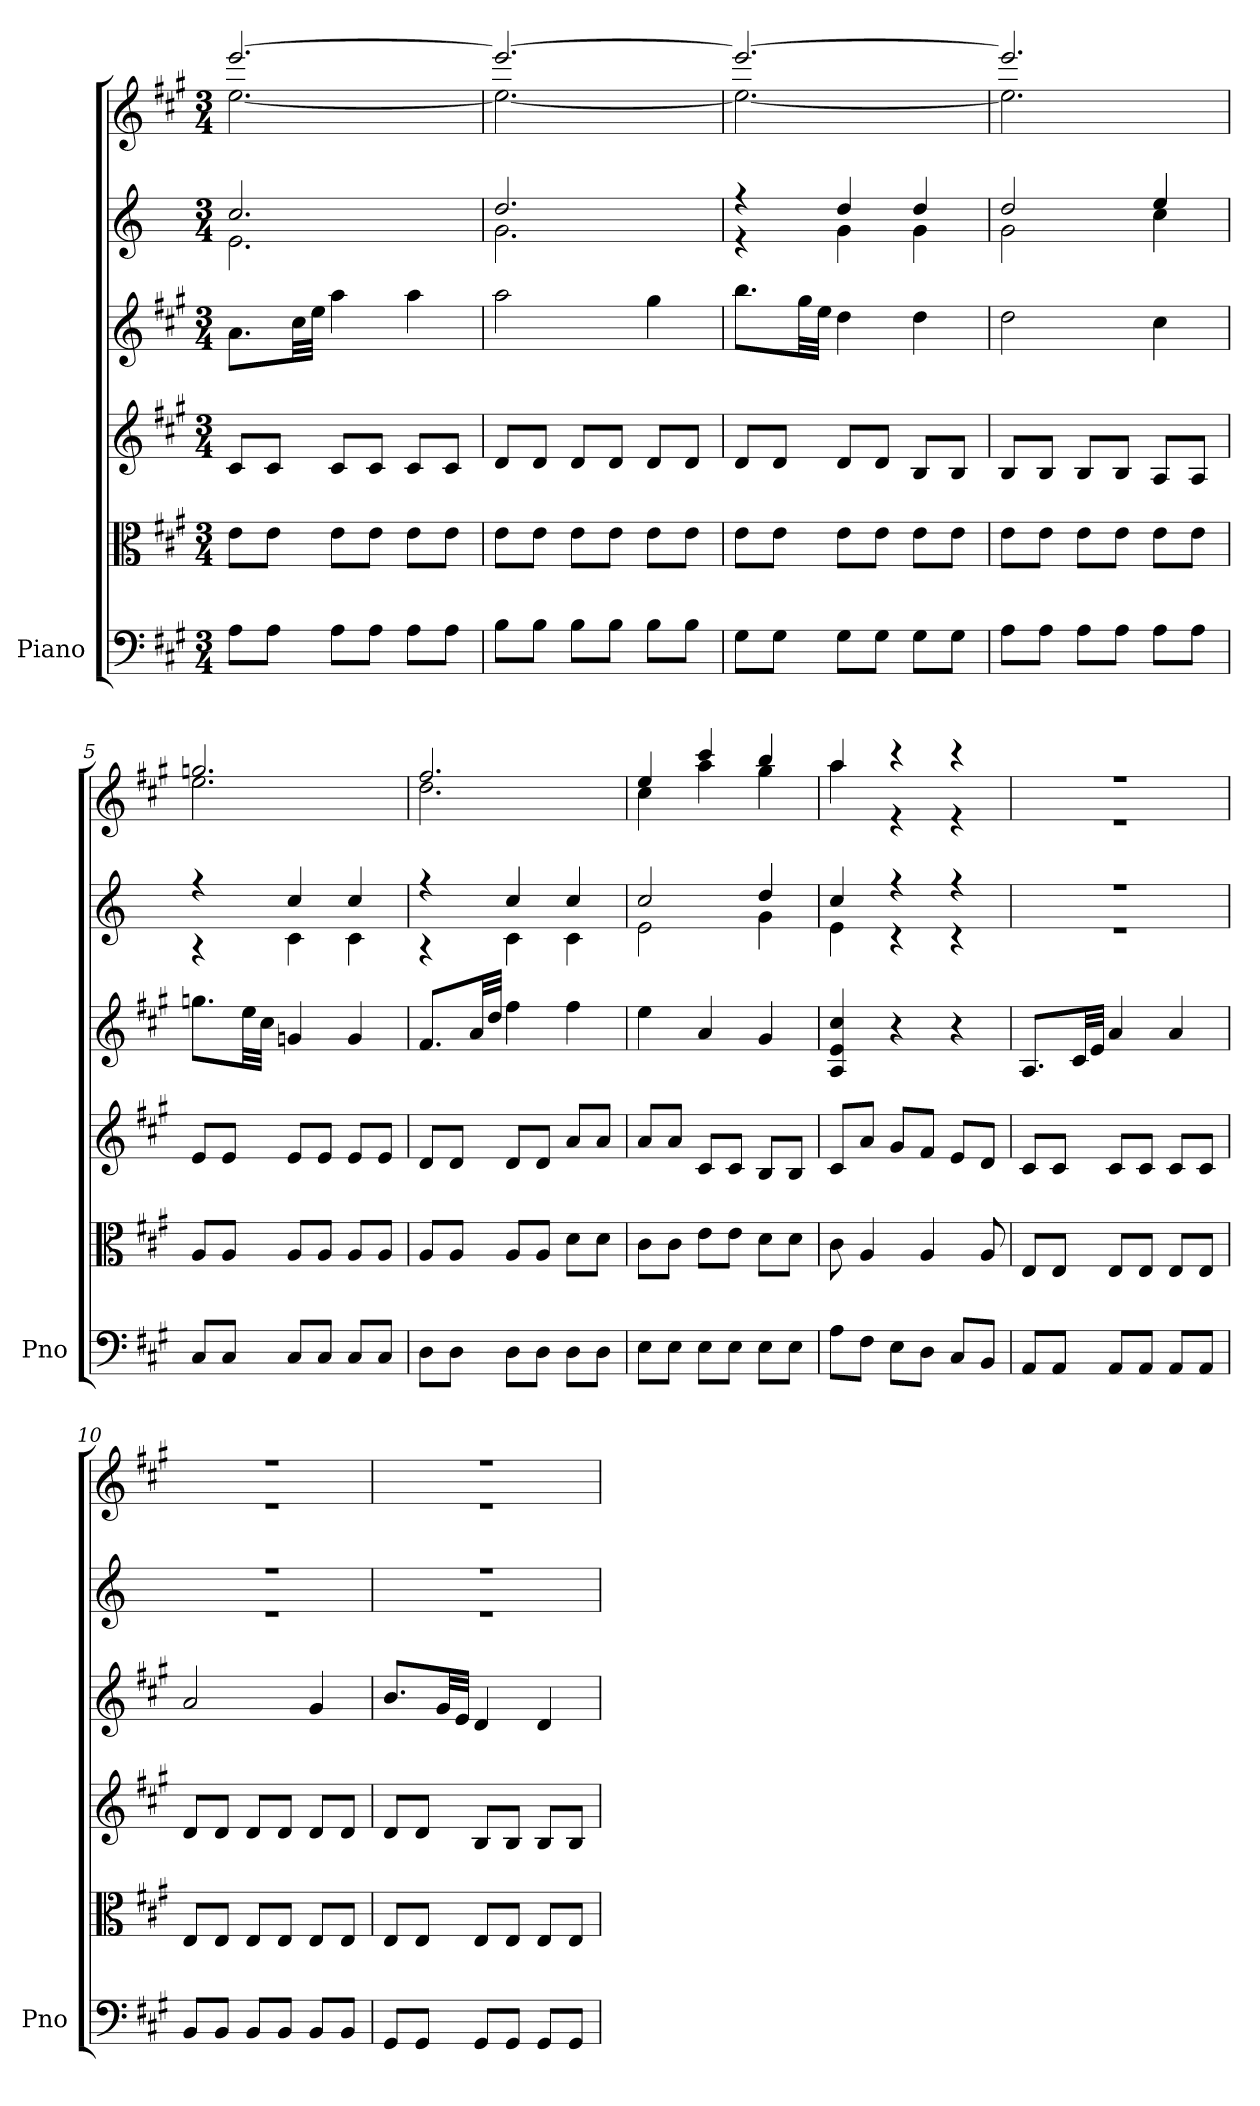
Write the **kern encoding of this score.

**kern	**kern	**kern	**kern	**kern	**kern
*part1	*part1	*part1	*part1	*part1	*part1
*staff6	*staff5	*staff4	*staff3	*staff2	*staff1
*I"Piano	*	*	*	*	*
*I'Pno	*	*	*	*	*
*clefF4	*clefC3	*	*	*	*
*k[f#c#g#]	*k[f#c#g#]	*k[f#c#g#]	*k[f#c#g#]	*k[]	*k[f#c#g#]
*A:	*A:	*A:	*A:	*C:	*A:
*M3/4	*M3/4	*M3/4	*M3/4	*M3/4	*M3/4
=1	=1	=1	=1	=1	=1
*	*	*	*	*^	*^
8A\L	8e\L	8c#/L	8.a\L	2.cc/	2.e\	[2.eee/	[2.ee\
8A\J	8e\J	8c#/J	.	.	.	.	.
.	.	.	32cc#\LL	.	.	.	.
.	.	.	32ee\JJJ	.	.	.	.
8A\L	8e\L	8c#/L	4aa\	.	.	.	.
8A\J	8e\J	8c#/J	.	.	.	.	.
8A\L	8e\L	8c#/L	4aa\	.	.	.	.
8A\J	8e\J	8c#/J	.	.	.	.	.
=2	=2	=2	=2	=2	=2	=2	=2
8B\L	8e\L	8d/L	2aa\	2.dd/	2.g\	2.eee/_	2.ee\_
8B\J	8e\J	8d/J	.	.	.	.	.
8B\L	8e\L	8d/L	.	.	.	.	.
8B\J	8e\J	8d/J	.	.	.	.	.
8B\L	8e\L	8d/L	4gg#\	.	.	.	.
8B\J	8e\J	8d/J	.	.	.	.	.
=3	=3	=3	=3	=3	=3	=3	=3
8G#\L	8e\L	8d/L	8.bb\L	4r	4r	2.eee/_	2.ee\_
8G#\J	8e\J	8d/J	.	.	.	.	.
.	.	.	32gg#\LL	.	.	.	.
.	.	.	32ee\JJJ	.	.	.	.
8G#\L	8e\L	8d/L	4dd\	4dd/	4g\	.	.
8G#\J	8e\J	8d/J	.	.	.	.	.
8G#\L	8e\L	8B/L	4dd\	4dd/	4g\	.	.
8G#\J	8e\J	8B/J	.	.	.	.	.
=4	=4	=4	=4	=4	=4	=4	=4
8A\L	8e\L	8B/L	2dd\	2dd/	2g\	2.eee/]	2.ee\]
8A\J	8e\J	8B/J	.	.	.	.	.
8A\L	8e\L	8B/L	.	.	.	.	.
8A\J	8e\J	8B/J	.	.	.	.	.
8A\L	8e\L	8A/L	4cc#\	4ee/	4cc\	.	.
8A\J	8e\J	8A/J	.	.	.	.	.
=5	=5	=5	=5	=5	=5	=5	=5
8C#/L	8A/L	8e/L	8.ggn\L	4r	4r	2.ggn/	2.ee\
8C#/J	8A/J	8e/J	.	.	.	.	.
.	.	.	32ee\LL	.	.	.	.
.	.	.	32cc#\JJJ	.	.	.	.
8C#/L	8A/L	8e/L	4gn/	4cc/	4c\	.	.
8C#/J	8A/J	8e/J	.	.	.	.	.
8C#/L	8A/L	8e/L	4g/	4cc/	4c\	.	.
8C#/J	8A/J	8e/J	.	.	.	.	.
=6	=6	=6	=6	=6	=6	=6	=6
8D\L	8A/L	8d/L	8.f#/L	4r	4r	2.ff#/	2.dd\
8D\J	8A/J	8d/J	.	.	.	.	.
.	.	.	32a/LL	.	.	.	.
.	.	.	32dd/JJJ	.	.	.	.
8D\L	8A/L	8d/L	4ff#\	4cc/	4c\	.	.
8D\J	8A/J	8d/J	.	.	.	.	.
8D\L	8d\L	8a/L	4ff#\	4cc/	4c\	.	.
8D\J	8d\J	8a/J	.	.	.	.	.
!!LO:LB:g=z	!!
=7	=7	=7	=7	=7	=7	=7	=7
8E\L	8c#\L	8a/L	4ee\	2cc/	2e\	4ee/	4cc#\
8E\J	8c#\J	8a/J	.	.	.	.	.
8E\L	8e\L	8c#/L	4a/	.	.	4ccc#/	4aa\
8E\J	8e\J	8c#/J	.	.	.	.	.
8E\L	8d\L	8B/L	4g#/	4dd/	4g\	4bb/	4gg#\
8E\J	8d\J	8B/J	.	.	.	.	.
=8	=8	=8	=8	=8	=8	=8	=8
8A\L	8c#\	8c#/L	4A/ 4e/ 4cc#/	4cc/	4e\	4aa/	4aa\
8F#\J	4A/	8a/J	.	.	.	.	.
8E\L	.	8g#/L	4r	4r	4r	4r	4r
8D\J	4A/	8f#/J	.	.	.	.	.
8C#/L	.	8e/L	4r	4r	4r	4r	4r
8BB/J	8A/	8d/J	.	.	.	.	.
=9	=9	=9	=9	=9	=9	=9	=9
8AA/L	8E/L	8c#/L	8.A/L	2.r	2.r	2.r	2.r
8AA/J	8E/J	8c#/J	.	.	.	.	.
.	.	.	32c#/LL	.	.	.	.
.	.	.	32e/JJJ	.	.	.	.
8AA/L	8E/L	8c#/L	4a/	.	.	.	.
8AA/J	8E/J	8c#/J	.	.	.	.	.
8AA/L	8E/L	8c#/L	4a/	.	.	.	.
8AA/J	8E/J	8c#/J	.	.	.	.	.
=10	=10	=10	=10	=10	=10	=10	=10
8BB/L	8E/L	8d/L	2a/	2.r	2.r	2.r	2.r
8BB/J	8E/J	8d/J	.	.	.	.	.
8BB/L	8E/L	8d/L	.	.	.	.	.
8BB/J	8E/J	8d/J	.	.	.	.	.
8BB/L	8E/L	8d/L	4g#/	.	.	.	.
8BB/J	8E/J	8d/J	.	.	.	.	.
=11	=11	=11	=11	=11	=11	=11	=11
8GG#/L	8E/L	8d/L	8.b/L	2.r	2.r	2.r	2.r
8GG#/J	8E/J	8d/J	.	.	.	.	.
.	.	.	32g#/LL	.	.	.	.
.	.	.	32e/JJJ	.	.	.	.
8GG#/L	8E/L	8B/L	4d/	.	.	.	.
8GG#/J	8E/J	8B/J	.	.	.	.	.
8GG#/L	8E/L	8B/L	4d/	.	.	.	.
8GG#/J	8E/J	8B/J	.	.	.	.	.
*	*	*	*	*v	*v	*	*
*	*	*	*	*	*v	*v
=	=	=	=	=	=
*-	*-	*-	*-	*-	*-
